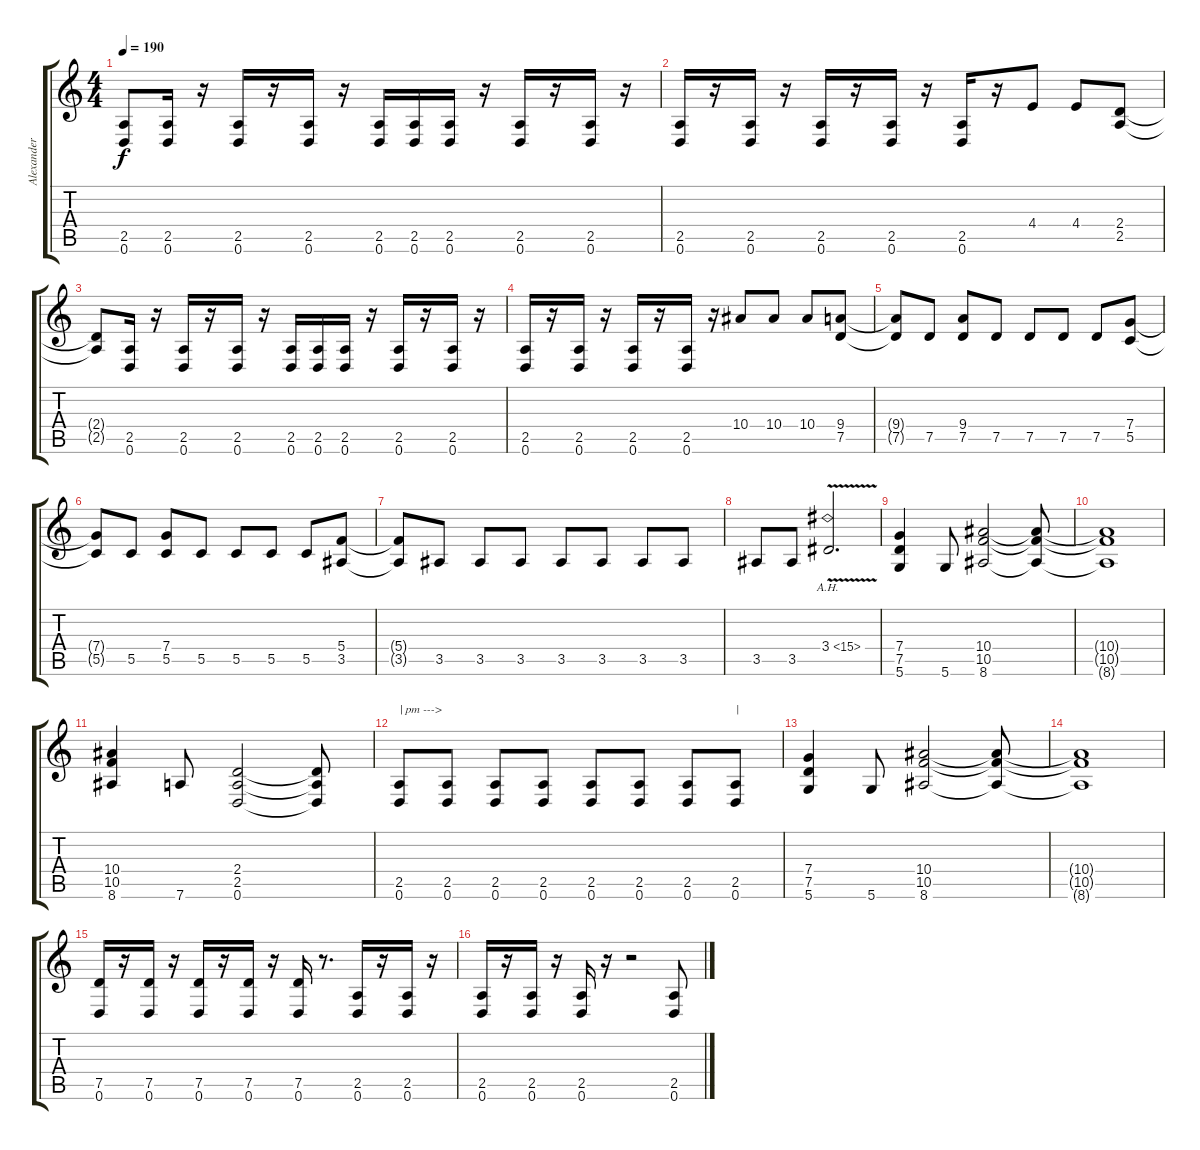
\track ("Alexander Kuoppala" "Alexander ") {instrument distortionguitar}
\staff {score tabs}
\tuning (D4 A3 F3 C3 G2 D2) {hide}
\ts (4 4)
\tempo 190
\clef g2
\ks c
(2.5{t} 0.6{t}).8{dy f} (2.5 0.6).16 r.16 (2.5 0.6).16 r.16 (2.5 0.6).16 r.16 (2.5 0.6).16 (2.5 0.6).16 (2.5 0.6).16 r.16 (2.5 0.6).16 r.16 (2.5 0.6).16 r.16 |
(2.5 0.6).16 r.16 (2.5 0.6).16 r.16 (2.5 0.6).16 r.16 (2.5 0.6).16 r.16 (2.5 0.6).16 r.16 4.4.8 4.4.8 (2.4 2.5).8 |
(2.4{t} 2.5{t}).8 (2.5 0.6).16 r.16 (2.5 0.6).16 r.16 (2.5 0.6).16 r.16 (2.5 0.6).16 (2.5 0.6).16 (2.5 0.6).16 r.16 (2.5 0.6).16 r.16 (2.5 0.6).16 r.16 |
(2.5 0.6).16 r.16 (2.5 0.6).16 r.16 (2.5 0.6).16 r.16 (2.5 0.6).16 r.16 10.4.8 10.4.8 10.4.8 (9.4 7.5).8 |
(9.4{t} 7.5{t}).8 7.5.8 (9.4 7.5).8 7.5.8 7.5.8 7.5.8 7.5.8 (7.4 5.5).8 |
(7.4{t} 5.5{t}).8 5.5.8 (7.4 5.5).8 5.5.8 5.5.8 5.5.8 5.5.8 (5.4 3.5).8 |
(5.4{t} 3.5{t}).8 3.5.8 3.5.8 3.5.8 3.5.8 3.5.8 3.5.8 3.5.8 |
3.5.8 3.5.8 3.4{ah 12 v}.2{d} |
(7.4 7.5 5.6).4 5.6.8 (10.4 10.5 8.6).2 (10.4{t} 10.5{t} 8.6{t}).8 |
(10.4{t} 10.5{t} 8.6{t}).1 |
(10.4 10.5 8.6).4 7.6.8 (2.4 2.5 0.6).2 (2.4{t} 2.5{t} 0.6{t}).8 |
(2.5 0.6).8{txt "| pm --->"} (2.5 0.6).8 (2.5 0.6).8 (2.5 0.6).8 (2.5 0.6).8 (2.5 0.6).8 (2.5 0.6).8 (2.5 0.6).8{txt "|"} |
(7.4 7.5 5.6).4 5.6.8 (10.4 10.5 8.6).2 (10.4{t} 10.5{t} 8.6{t}).8 |
(10.4{t} 10.5{t} 8.6{t}).1 |
(7.5 0.6).16 r.16 (7.5 0.6).16 r.16 (7.5 0.6).16 r.16 (7.5 0.6).16 r.16 (7.5 0.6).16 r.8{d} (2.5 0.6).16 r.16 (2.5 0.6).16 r.16 |
(2.5 0.6).16 r.16 (2.5 0.6).16 r.16 (2.5 0.6).16 r.16 r.2 (2.5 0.6).8
